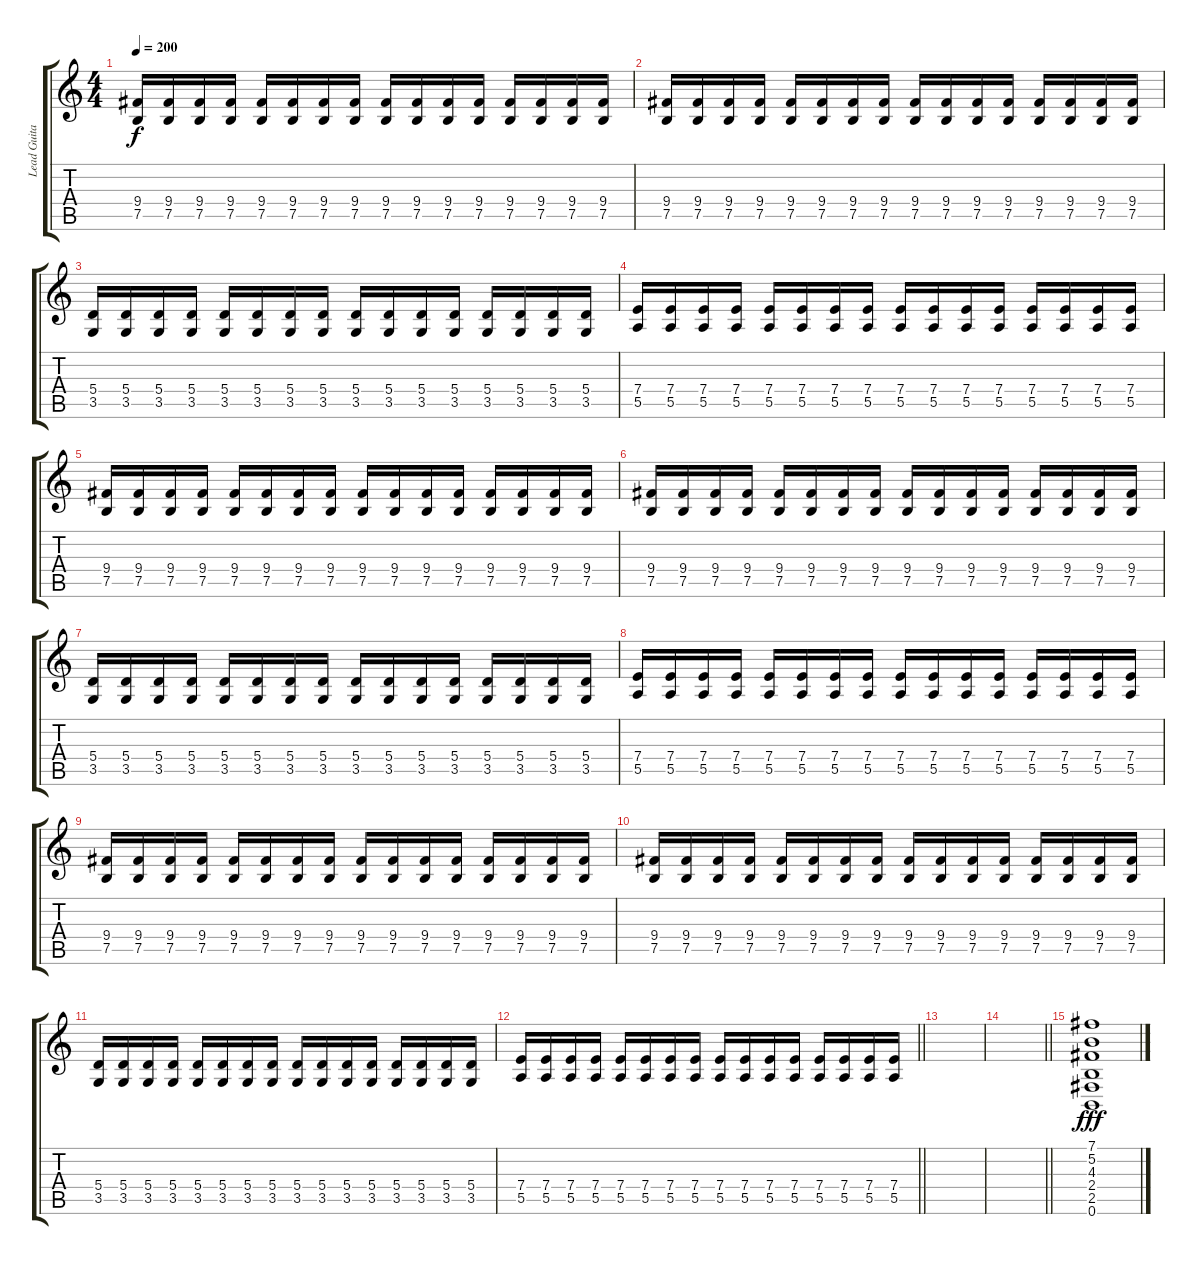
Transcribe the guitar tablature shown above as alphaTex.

\track ("Lead Guitar" "Lead Guita") {instrument distortionguitar}
\staff {score tabs}
\tuning (B3 Gb3 D3 A2 E2 B1) {hide}
\ts (4 4)
\tempo 200
\clef g2
\ks c
(9.4 7.5).16{dy f} (9.4 7.5).16 (9.4 7.5).16 (9.4 7.5).16 (9.4 7.5).16 (9.4 7.5).16 (9.4 7.5).16 (9.4 7.5).16 (9.4 7.5).16 (9.4 7.5).16 (9.4 7.5).16 (9.4 7.5).16 (9.4 7.5).16 (9.4 7.5).16 (9.4 7.5).16 (9.4 7.5).16 |
(9.4 7.5).16 (9.4 7.5).16 (9.4 7.5).16 (9.4 7.5).16 (9.4 7.5).16 (9.4 7.5).16 (9.4 7.5).16 (9.4 7.5).16 (9.4 7.5).16 (9.4 7.5).16 (9.4 7.5).16 (9.4 7.5).16 (9.4 7.5).16 (9.4 7.5).16 (9.4 7.5).16 (9.4 7.5).16 |
(5.4 3.5).16 (5.4 3.5).16 (5.4 3.5).16 (5.4 3.5).16 (5.4 3.5).16 (5.4 3.5).16 (5.4 3.5).16 (5.4 3.5).16 (5.4 3.5).16 (5.4 3.5).16 (5.4 3.5).16 (5.4 3.5).16 (5.4 3.5).16 (5.4 3.5).16 (5.4 3.5).16 (5.4 3.5).16 |
(7.4 5.5).16 (7.4 5.5).16 (7.4 5.5).16 (7.4 5.5).16 (7.4 5.5).16 (7.4 5.5).16 (7.4 5.5).16 (7.4 5.5).16 (7.4 5.5).16 (7.4 5.5).16 (7.4 5.5).16 (7.4 5.5).16 (7.4 5.5).16 (7.4 5.5).16 (7.4 5.5).16 (7.4 5.5).16 |
(9.4 7.5).16 (9.4 7.5).16 (9.4 7.5).16 (9.4 7.5).16 (9.4 7.5).16 (9.4 7.5).16 (9.4 7.5).16 (9.4 7.5).16 (9.4 7.5).16 (9.4 7.5).16 (9.4 7.5).16 (9.4 7.5).16 (9.4 7.5).16 (9.4 7.5).16 (9.4 7.5).16 (9.4 7.5).16 |
(9.4 7.5).16 (9.4 7.5).16 (9.4 7.5).16 (9.4 7.5).16 (9.4 7.5).16 (9.4 7.5).16 (9.4 7.5).16 (9.4 7.5).16 (9.4 7.5).16 (9.4 7.5).16 (9.4 7.5).16 (9.4 7.5).16 (9.4 7.5).16 (9.4 7.5).16 (9.4 7.5).16 (9.4 7.5).16 |
(5.4 3.5).16 (5.4 3.5).16 (5.4 3.5).16 (5.4 3.5).16 (5.4 3.5).16 (5.4 3.5).16 (5.4 3.5).16 (5.4 3.5).16 (5.4 3.5).16 (5.4 3.5).16 (5.4 3.5).16 (5.4 3.5).16 (5.4 3.5).16 (5.4 3.5).16 (5.4 3.5).16 (5.4 3.5).16 |
(7.4 5.5).16 (7.4 5.5).16 (7.4 5.5).16 (7.4 5.5).16 (7.4 5.5).16 (7.4 5.5).16 (7.4 5.5).16 (7.4 5.5).16 (7.4 5.5).16 (7.4 5.5).16 (7.4 5.5).16 (7.4 5.5).16 (7.4 5.5).16 (7.4 5.5).16 (7.4 5.5).16 (7.4 5.5).16 |
(9.4 7.5).16 (9.4 7.5).16 (9.4 7.5).16 (9.4 7.5).16 (9.4 7.5).16 (9.4 7.5).16 (9.4 7.5).16 (9.4 7.5).16 (9.4 7.5).16 (9.4 7.5).16 (9.4 7.5).16 (9.4 7.5).16 (9.4 7.5).16 (9.4 7.5).16 (9.4 7.5).16 (9.4 7.5).16 |
(9.4 7.5).16 (9.4 7.5).16 (9.4 7.5).16 (9.4 7.5).16 (9.4 7.5).16 (9.4 7.5).16 (9.4 7.5).16 (9.4 7.5).16 (9.4 7.5).16 (9.4 7.5).16 (9.4 7.5).16 (9.4 7.5).16 (9.4 7.5).16 (9.4 7.5).16 (9.4 7.5).16 (9.4 7.5).16 |
(5.4 3.5).16 (5.4 3.5).16 (5.4 3.5).16 (5.4 3.5).16 (5.4 3.5).16 (5.4 3.5).16 (5.4 3.5).16 (5.4 3.5).16 (5.4 3.5).16 (5.4 3.5).16 (5.4 3.5).16 (5.4 3.5).16 (5.4 3.5).16 (5.4 3.5).16 (5.4 3.5).16 (5.4 3.5).16 |
\barLineRight lightlight
(7.4 5.5).16 (7.4 5.5).16 (7.4 5.5).16 (7.4 5.5).16 (7.4 5.5).16 (7.4 5.5).16 (7.4 5.5).16 (7.4 5.5).16 (7.4 5.5).16 (7.4 5.5).16 (7.4 5.5).16 (7.4 5.5).16 (7.4 5.5).16 (7.4 5.5).16 (7.4 5.5).16 (7.4 5.5).16 |
\section ("" "")
|
\barLineRight lightlight
|
(7.1 5.2 4.3 2.4 2.5 0.6).1{dy fff instrument taikodrum}
